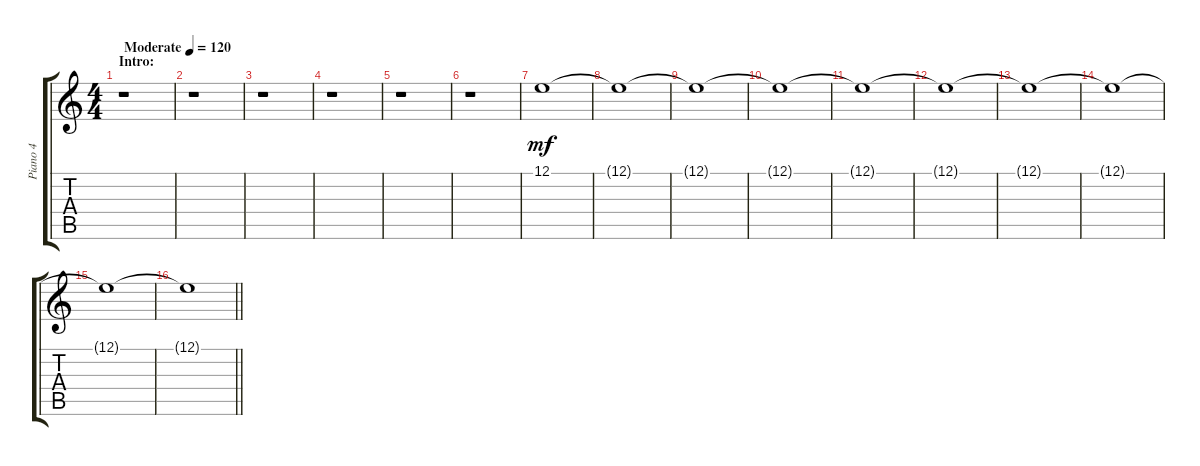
\track ("Piano 4" "Piano 4") {instrument synthstrings2}
\staff {score tabs}
\tuning (E4 B3 G3 D3 A2 E2) {hide}
\ts (4 4)
\section ("" "Intro:")
\tempo (120 "Moderate")
\clef g2
\ks c
r.1{dy mf instrument synthstrings2} |
r.1 |
r.1 |
r.1 |
r.1 |
r.1{volume 0} |
12.1.1{volume 10} |
12.1{t}.1 |
12.1{t}.1 |
12.1{t}.1 |
12.1{t}.1 |
12.1{t}.1 |
12.1{t}.1 |
12.1{t}.1 |
12.1{t}.1 |
\barLineRight lightlight
12.1{t}.1
